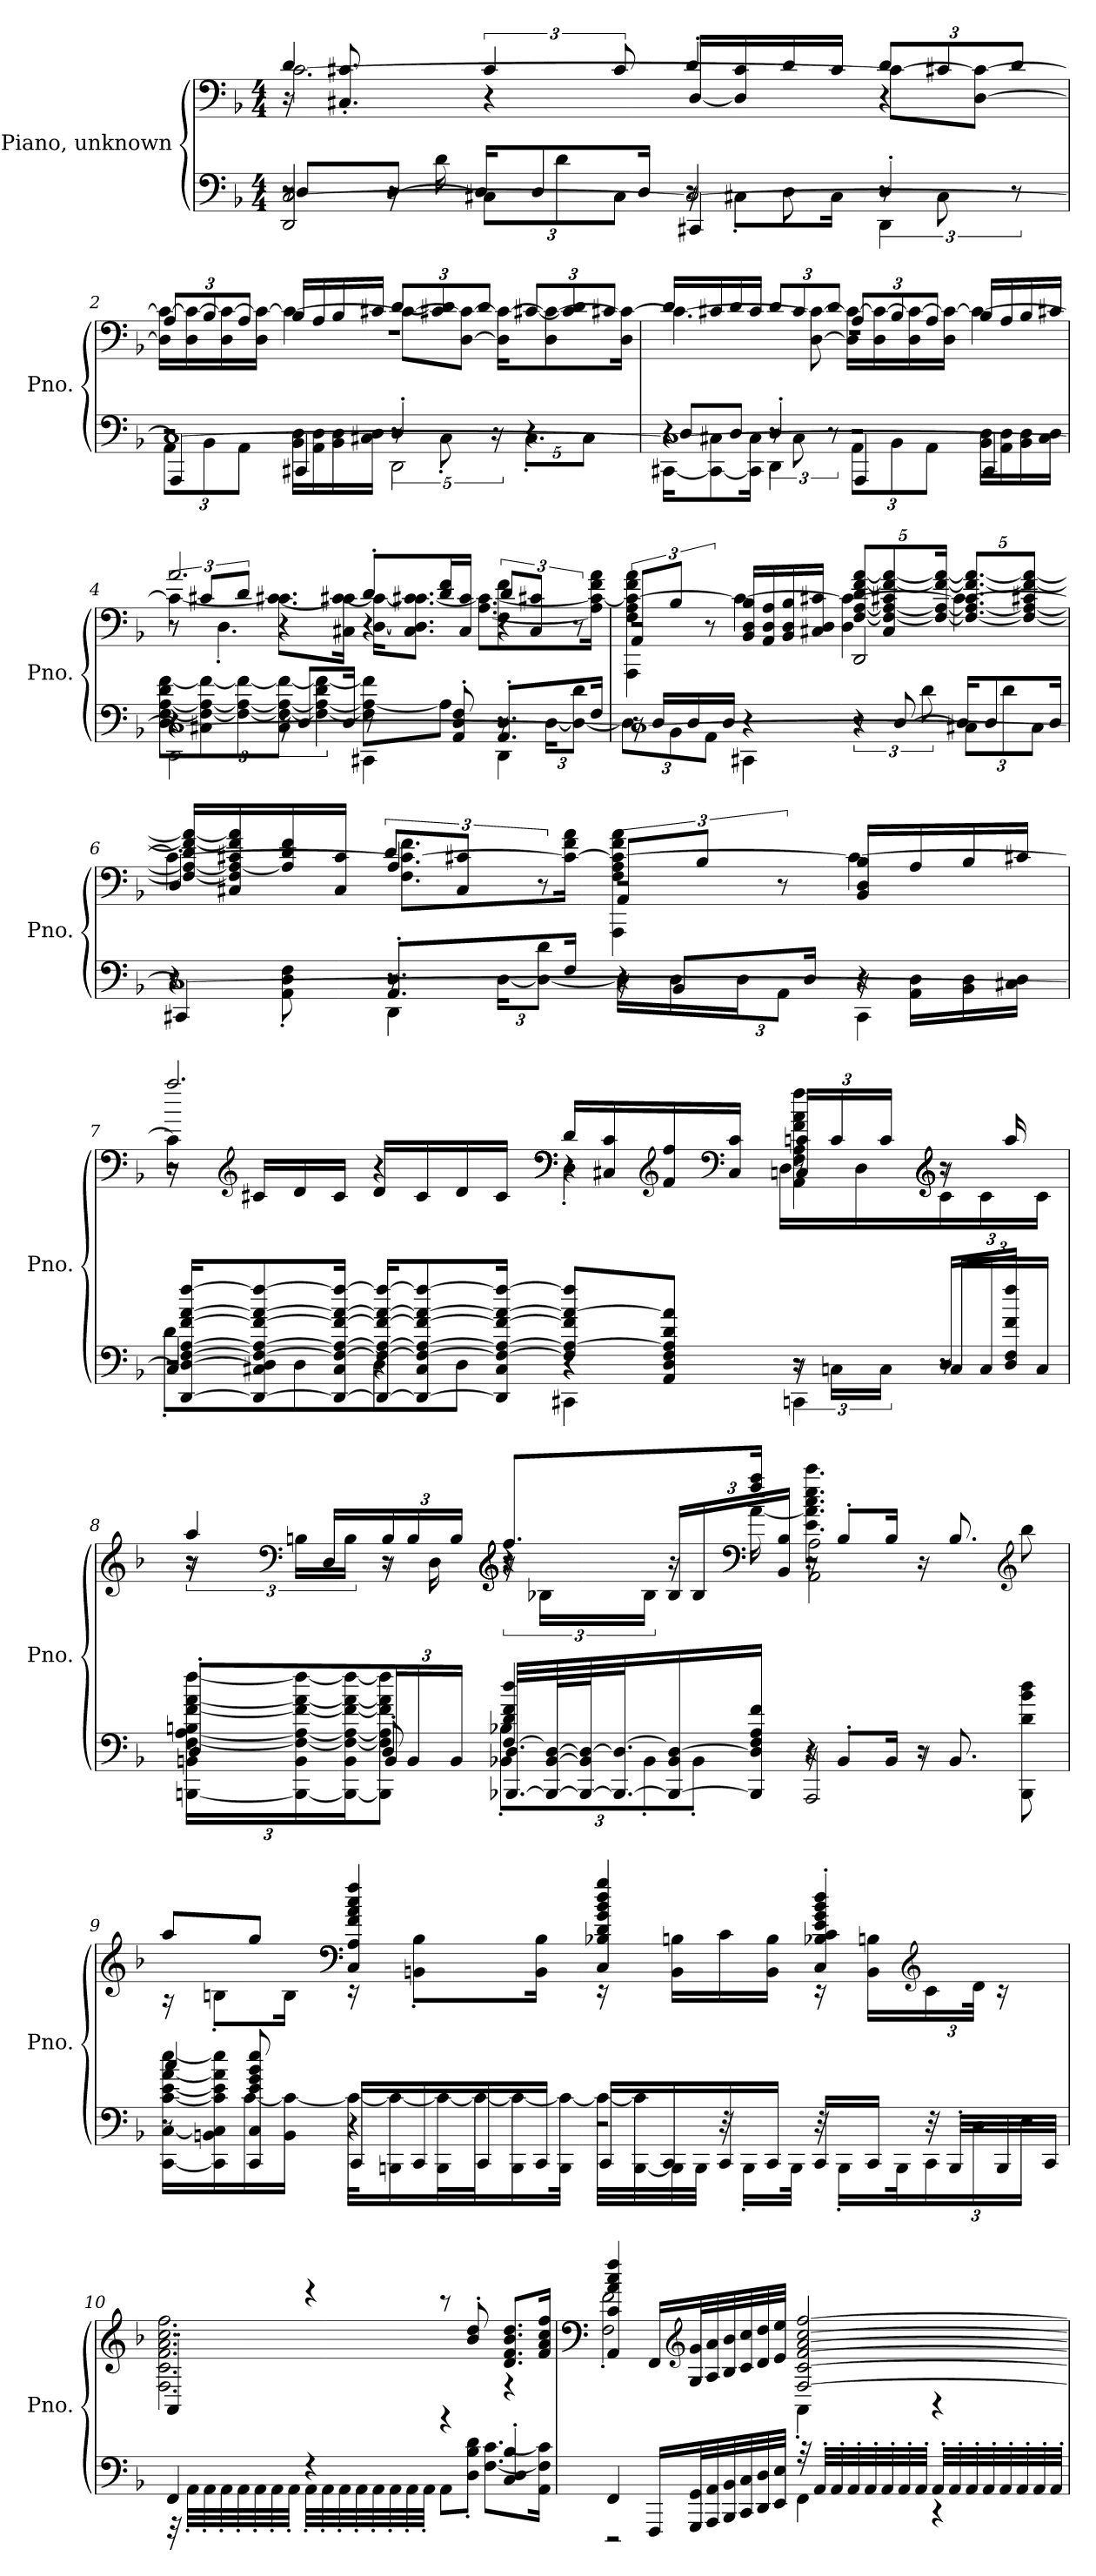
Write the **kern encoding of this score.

**kern	**kern
*part1	*part1
*staff2	*staff1
*I"Piano, unknown	*
*I'Pno.	*
*clefF4	*clefF4
*k[b-]	*k[b-]
*M4/4	*M4/4
*MM120	*MM120
=1	=1
*^	*^
*	*^	*	*^
*	*	*^	*	*	*
2DD/ [2C/	8r	8D/L	2r	4d/	16r	[2.c\
.	.	.	.	.	8.C#X/' 8.c#X/'	.
.	16r	[8D/J	.	.	.	.
.	16d\	.	.	.	.	.
*	*Xbrackettup	*	*	*	*	*
.	12C#X\L	16D/KL]	.	4r	6c#/	.
.	.	8D/	.	.	.	.
.	12d\	.	.	.	.	.
.	12C#\J	.	.	.	12c#/	.
.	.	16D/Jk	.	.	.	.
2C/_	16r	4CC#X/	8r	4d'/	[16D/LL	.
.	8C#X'\L	.	.	.	16D/] 16c#/	.
.	.	.	8D\	.	16d/	.
.	16C#\Jk	.	.	.	16c#/JJ	.
*	*brackettup	*	*	*	*Xbrackettup	*
.	12r	4D'/	4DD\	4r	12d/L	8c\L_
.	12C#\	.	.	.	12c#X/	.
.	.	.	.	.	.	[8D\ 8c\_J
.	12r	.	.	.	12d/J	.
!!LO:LB:g=z	!!	!!
=2	=2	=2	=2	=2	=2	=2
*	*Xbrackettup	*	*	*	*	*
1C_	12AA\L	4AAA/	2r	1r	12A/L	16D\] 16c\_LL
.	.	.	.	.	.	16D\ 16c\_
.	12BB-\	.	.	.	12B-/	.
.	.	.	.	.	.	16D\ 16c\_
.	12AA\J	.	.	.	12A/J	.
.	.	.	.	.	.	16D\ 16c\_JJ
.	16BB-\ 16D\LL	4CC#X/	.	.	16B-/LL	4c\_
.	16AA\ 16D\	.	.	.	16A/	.
.	16BB-\ 16D\	.	.	.	16B-/	.
.	16C#X\ 16D\JJ	.	.	.	16c#X/JJ	.
*	*brackettup	*	*	*	*	*
.	10r	4D'/	2DD\	.	[12d/L	8c\L_
.	.	.	.	.	12c#X/ 12d/]	.
.	10C#'\	.	.	.	.	.
.	.	.	.	.	.	[8D\ 8c\_J
.	.	.	.	.	12d/J	.
.	20r	.	.	.	.	.
.	10.C#'\L	4r	.	.	[12c#X/L	16D\] 16c\_KL
.	.	.	.	.	.	8D\ 8c\_
.	.	.	.	.	12c#/] 12d/	.
.	10C#\J	.	.	.	.	.
.	.	.	.	.	12c#X/J	.
.	.	.	.	.	.	16D\ 16c\_Jk
!!LO:LB:g=z	!!	!!
=3	=3	=3	=3	=3	=3	=3
1C_	[16CC#X\KL	8D/L	4r	1r	16d/LL	4.c\_
.	8CC#\_ 8C#X\	.	.	.	16c#X/	.
.	.	8D/J	.	.	16d/	.
.	16CC#\] 16C#\Jk	.	.	.	16c#/JJ	.
.	12r	4D'/	4DD\	.	12d/L	.
.	12C#\	.	.	.	12c#/	.
.	.	.	.	.	.	[8D\ 8c\_
.	12r	.	.	.	12d/J	.
*	*Xbrackettup	*	*	*	*	*
.	12AA\L	4AAA/	2r	.	12A/L	16D\] 16c\_LL
.	.	.	.	.	.	16D\ 16c\_
.	12BB-\	.	.	.	12B-/	.
.	.	.	.	.	.	16D\ 16c\_
.	12AA\J	.	.	.	12A/J	.
.	.	.	.	.	.	16D\ 16c\_JJ
.	16BB-\ 16D\LL	4CC#/	.	.	16B-/LL	4c\_
.	16AA\ 16D\	.	.	.	16A/	.
.	16BB-\ 16D\	.	.	.	16B-/	.
.	16C#\ 16D\JJ	.	.	.	16c#X/JJ	.
!!LO:LB:g=z
=4	=4	=4	=4	=4	=4	=4
*	*brackettup	*	*	*	*	*brackettup
*	*	*	*	*	*	*^
1C_	12D\ [12F\ [12A\ 12d\ [12f\L	4r	2DD\	2.a/	8r	12r	4c\_
.	12C#X\ 12F\_ 12A\_ 12f\_	.	.	.	.	12c#X/L	.
.	.	.	.	.	4.D'\	.	.
.	12F\_ 12A\_ 12f\_	.	.	.	.	12d/J	.
.	12C#\ 12F\_ 12A\_ 12f\_J	16r	.	.	.	4r	8.c\_ 8.c#X\L
.	.	8D/L	.	.	.	.	.
.	6F\_ 6A\_ 6d\ 6f\_	.	.	.	.	.	.
.	.	16D/Jk	.	.	.	.	16C#X\ 16c\_ 16c#X\Jk
.	8F\] 8A\_ 8f\]L	8r	4CC#X\	.	4r	8d'/L	[16D\ 16c\_KL
.	.	.	.	.	.	.	8.C#\ 8.D\] 8.c\_ 8.c#X\J
.	8A\J]	8AA/' 8D/' 8F/'	.	.	.	16d/ 16f/L	.
.	.	.	.	.	.	16C#/ 16c#/JJ	.
.	8r	8.AA/' 8.D/'L	4DD\	4r	4F\ 4f\	12d/L	[8.A\ 8.c\_L
.	.	.	.	.	.	12C#/ 12c#X/J	.
*	*Xbrackettup	*	*	*	*	*	*
.	[24D\KL	.	.	.	.	.	.
.	12D\_ 12d\J	.	.	.	.	12r	.
.	.	16F/Jk	.	.	.	.	16A\] 16c\_ 16f\ 16a\Jk
*	*	*v	*v	*	*	*	*
*	*	*	*	*	*v	*v
!!LO:LB:g=z
=5	=5	=5	=5	=5	=5
1C_	12D\L]	16r	2r	12AA/L	4AAA\ 4F\ 4A\ 4c\_ 4f\ 4a\
.	.	16D/LL	.	.	.
.	12BB-\	.	.	12B-/J	.
.	.	16D/	.	.	.
.	12AA\J	.	.	12r	.
.	.	16D/JJ	.	.	.
.	4CC#X\	4r	.	16BB-/ 16D/ 16B-/LL	4c\_
.	.	.	.	16AA/ 16D/ 16A/	.
.	.	.	.	16BB-/ 16D/ 16B-/	.
.	.	.	.	16C#X/ 16D/ 16c#X/JJ	.
*	*brackettup	*	*	*Xbrackettup	*
.	6r	8r	2DD/	[10F/ [10A/ 10d/ [10f/ [10a/L	4D\ 4c\_
.	.	.	.	10C#/ 10F/_ 10A/_ 10c#X/ 10f/_ 10a/_	.
.	.	[8D/	.	.	.
.	12d\	.	.	.	.
.	.	.	.	20F/_ 20A/_ 20f/_ 20a/_Jk	.
*	*Xbrackettup	*	*	*	*
.	12C#X\L	16D/KL]	.	10.F/_ 10.A/_ 10.c#/ 10.f/_ 10.a/_L	4c\_
.	.	8D/	.	.	.
.	12d\	.	.	.	.
.	.	.	.	10F/_ 10A/_ 10c#X/ 10f/_ 10a/_J	.
.	12C#\J	.	.	.	.
.	.	16D/Jk	.	.	.
!!LO:LB:g=z	!!	!!
=6	=6	=6	=6	=6	=6
*	*	*^	*	*	*
1C_	8r	4CC#X/	4r	4D'/	16F/_ 16A/_ 16d/ 16f/_ 16a/_LL	4c\_
.	.	.	.	.	16C#X/ 16F/] 16A/_ 16c#X/ 16f/] 16a/]	.
.	8AA\' 8D\' 8F\'	.	.	.	16A/] 16d/ 16f/	.
.	.	.	.	.	16C#/ 16c#/JJ	.
*	*	*	*	*	*brackettup	*
.	8r	8.AA/' 8.D/'L	4DD\	4A/	12d/L	8.F\ 8.c\_ 8.f\L
.	.	.	.	.	12C#/ 12c#X/J	.
.	[24D\KL	.	.	.	.	.
.	12D\_ 12d\J	.	.	.	12r	.
.	.	16F/Jk	.	.	.	16c\_ 16f\ 16a\Jk
.	16D\LL]	16r	4r	2r	12AA/L	4AAA\ 4F\ 4A\ 4c\_ 4f\ 4a\
.	16D\	8BB-/L	.	.	.	.
.	.	.	.	.	12B-/J	.
.	24D\J	.	.	.	.	.
.	12AA\J	.	.	.	12r	.
.	.	16D/Jk	.	.	.	.
.	16r	4r	4CC#\	.	16BB-/ 16D/ 16B-/LL	4c\_
.	16AA\ 16D\LL	.	.	.	16A/	.
.	16BB-\ 16D\	.	.	.	16B-/	.
.	16C#X\ 16D\JJ	.	.	.	16c#X/JJ	.
!!LO:PB:g=z
=7	=7	=7	=7	=7	=7	=7
*	*	*	*	*	*	*^
4C/]	8d'\L	[16DD/ [16D/ [16F/ [16A/ [16f/ [16a/ [16ff/KL	2r	2.aa/	2r	16r	4c\]
*	*	*	*	*clefG2	*	*	*
.	.	8DD/_ 8C#X/ 8D/] 8F/_ 8A/_ 8f/_ 8a/_ 8ff/_	.	.	.	16c#X/LL	.
.	8D\	.	.	.	.	16d/	.
.	.	16DD/_ 16C#/ 16F/_ 16A/_ 16f/_ 16a/_ 16ff/_Jk	.	.	.	16c#/JJ	.
4r	8D\	16DD/_ 16F/_ 16A/_ 16f/_ 16a/_ 16ff/_KL	.	.	.	16d/LL	4r
.	.	8DD/_ 8C#/ 8F/_ 8A/_ 8f/_ 8a/_ 8ff/_	.	.	.	16c#/	.
.	8D\J	.	.	.	.	16d/	.
.	.	16DD/] 16C#/ 16F/_ 16A/_ 16f/_ 16a/_ 16ff/_Jk	.	.	.	16c#/JJ	.
*	*	*	*	*clefF4	*	*	*
4r	4CC#X\	8F/] 8A/_ 8f/] 8a/_ 8ff/]L	4r	.	4r	16d/LL	4D'\
.	.	.	.	.	.	16C#X/ 16c#/	.
*	*	*	*	*clefG2	*	*	*
.	.	8AA/ 8D/ 8F/ 8A/] 8d/ 8a/]J	.	.	.	16f/ 16ff/	.
*	*	*	*	*clefF4	*	*	*
.	.	.	.	.	.	16C#/ 16c#/JJ	.
*	*brackettup	*	*	*	*	*Xbrackettup	*
8r	24r	8r	4CCn\	8r	4AA\ 4F\ 4A\ 4f\ 4a\ 4ff\	24Cn/ 24cn/LL	16D\LL
.	24Cn\LL	.	.	.	.	24c/	.
.	.	.	.	.	.	.	16D\
.	24C\JJ	.	.	.	.	24c/JJ	.
*	*	*	*	*clefG2	*	*	*
*	*	*Xbrackettup	*	*	*	*	*
16D/LL	8r	24C/LL	.	16r	.	8r	24c\
.	.	24C/	.	.	.	.	24c\
16D/ 16F/ 16f/ 16ff/JJ	.	.	.	16aa/	.	.	.
.	.	24C/JJ	.	.	.	.	24c\JJ
*	*	*v	*v	*	*	*	*
!!LO:LB:g=z	!!	!!	!!
=8	=8	=8	=8	=8	=8	=8
*	*	*	*	*brackettup	*	*
8r	[24BBBn\ 24BBn\ [24F\ [24A\ 24Bn\ [24f\ [24a\ [24ff\LL	8D'/L	4aa/	24r	16r	8r
*	*	*	*clefF4	*	*	*
.	24BBB\_ 24BB\ 24F\_ 24A\_ 24f\_ 24a\_ 24ff\_	.	.	24Bn\LL	.	.
.	.	.	.	.	16D/LL	.
.	24BBB\_ 24BB\ 24F\_ 24A\_ 24f\_ 24a\_ 24ff\_J	.	.	24B\JJ	.	.
*	*	*	*	*	*Xbrackettup	*
8D'/	8BBB\] 8F\] 8A\] 8f\] 8a\] 8ff\]J	24BB/L	.	8r	24B/	16r
.	.	24BB/	.	.	24B/	.
.	.	.	.	.	.	16D\
.	.	24BB/JJ	.	.	24B/JJ	.
*	*	*	*clefG2	*	*	*
*	*	*	*	*brackettup	*	*
4F/ 4d/ 4f/ 4dd/	12BB-X\' 12B-X\'L	[32.BBB-X/ [32.D/LLL	8.ff/L	24r	8r	4r
.	.	.	.	24B-X\LL	.	.
.	.	64BBB-/_ [64BB-/ 64D/_L	.	.	.	.
.	.	64BBB-/_ 64BB-/] 64D/_J	.	.	.	.
.	.	32.BBB-/_ 32.D/_J	.	.	.	.
.	12BB-'\	.	.	24B-\JJ	.	.
*	*	*	*	*	*Xbrackettup	*
.	.	16BBB-/_ 16BB-/ 16D/_	.	16r	24B-/LL	.
.	12BB-'\J	.	.	.	24B-/	.
*	*	*	*clefF4	*	*	*
.	.	16BBB-/] 16D/] 16F/ 16A/ 16f/JJ	16ff/ 16aa/Jk	[16a\	.	.
.	.	.	.	.	24BB-/ 24B-/JJ	.
2AAA/	4r	16r	2r	4.e\ 4.a\] 4.cc\ 4.ee\ 4.ccc\	16r	2AA\ 2A\
.	.	8BB-'/L	.	.	8B-'/L	.
.	.	16BB-/Jk	.	.	16B-/Jk	.
.	8r	16r	.	.	16r	.
.	.	8.BB-/	.	.	8.B-/	.
*	*	*	*clefG2	*	*	*
.	8BBB-\ 8d\ 8b-\ 8dd\	.	.	8bb-\	.	.
*	*	*	*	*v	*v	*v
!!LO:LB:g=z
=9	=9	=9	=9	=9
8r	[16CC\ [16C\ [16c\ [16e\ [16a\ [16ee\LL	4cc/	8aa/L	16r
.	16CC\] 16BBn\ 16C\] 16c\] 16e\] 16a\] 16ee\]	.	.	8Bn'\L
8CC/ 8C/ 8e/ 8g/ 8b-/ 8ee/	[16c\	.	8gg/J	.
.	16BB\ 16c\_JJ	.	.	16B\Jk
*	*	*	*clefF4	*
4r	32c\KLL_	16CC/LL	4C/ 4A/ 4f/ 4a/ 4cc/ 4ff/	16r
.	16BBBn\ 16c\_	.	.	.
.	.	16CC/	.	8BBn\' 8B\'L
.	32BBB\ 32c\_L	.	.	.
.	32c\J_	16CC/	.	.
.	16BBB\ 16c\_	.	.	.
.	.	16CC/JJ	.	16BB\ 16B\Jk
.	32BBB\ 32c\_JJk	.	.	.
2r	32c\LLL_	16CC/LL	4C/ 4B-X/ 4d/ 4g/ 4b-/ 4dd/ 4gg/	16r
.	[32BBB\ 32c\]	.	.	.
.	32BBB\]	16CC/	.	16BB\ 16Bn\LL
.	32BBB\JJJ	.	.	.
.	32r	16CC/	.	16c\
.	16BBB'\LL	.	.	.
.	.	16CC/JJ	.	16BB\ 16B\JJ
.	32BBB\JJk	.	.	.
.	32r	16CC/LL	4C/' 4B-X/' 4c/' 4e/' 4g/' 4b-/' 4dd/'	16r
.	16BBB'\LL	.	.	.
.	.	16CC/JJ	.	16BB\ 16Bn\LL
.	32BBB\K	.	.	.
*	*	*	*clefG2	*
.	24CC\	32r	.	24c\
.	.	32BBB'/LLL	.	.
.	24D\	.	.	48d\JJk
.	.	32BBB/	.	16r
.	24E\JJ	.	.	.
.	.	32CC/JJJ	.	.
*	*v	*v	*	*
!!LO:LB:g=z	!!
=10	=10	=10	=10
4FF/	32r	4AA'/	2.F\ 2.c\ 2.f\ 2.a\ 2.cc\ 2.ff\
.	32AA'\LLL	.	.
.	32AA'\	.	.
.	32AA'\	.	.
.	32AA'\	.	.
.	32AA'\	.	.
.	32AA'\	.	.
.	32AA'\JJJ	.	.
4r	32AA'\LLL	4r	.
.	32AA'\	.	.
.	32AA'\	.	.
.	32AA'\	.	.
.	32AA'\	.	.
.	32AA'\	.	.
.	32AA'\	.	.
.	32AA'\JJJ	.	.
4r	8AA\L	8r	.
.	8D\' 8B-\' 8d\'J	8b-/' 8dd/'	.
4C/' 4D/' 4B-/'	[8.F\ [8.c\L	8.d/ 8.f/ 8.b-/ 8.dd/L	4r
.	16AA\ 16F\] 16c\]Jk	16f/ 16a/ 16cc/ 16ff/Jk	.
!!LO:LB:g=z	!!
=11	=11	=11	=11
*	*	*clefF4	*
4FF/	2r	4AA/ 4c/ 4a/ 4cc/ 4ff/	2F\' 2f\'
16FFF/LL	.	16FF/LL	.
*	*	*clefG2	*
32GGG/ 32GG/L	.	32G/ 32g/L	.
32AAA/ 32AA/	.	32A/ 32a/	.
32BBB-/ 32BB-/	.	32B-/ 32b-/	.
32CC/ 32C/	.	32c/ 32cc/	.
32DD/ 32D/	.	32d/ 32dd/	.
32EE/ 32E/JJJ	.	32e/ 32ee/JJJ	.
32r	4FF\	[2F/ [2c/ [2f/ [2a/ [2cc/ [2ff/	4AA'\
32AA'/LLL	.	.	.
32AA'/	.	.	.
32AA'/	.	.	.
32AA'/	.	.	.
32AA'/	.	.	.
32AA'/	.	.	.
32AA'/JJJ	.	.	.
32AA'/LLL	4r	.	4r
32AA'/	.	.	.
32AA'/	.	.	.
32AA'/	.	.	.
32AA'/	.	.	.
32AA'/	.	.	.
32AA'/	.	.	.
32AA'/JJJ	.	.	.
*v	*v	*	*
*	*v	*v
=	=
*-	*-
